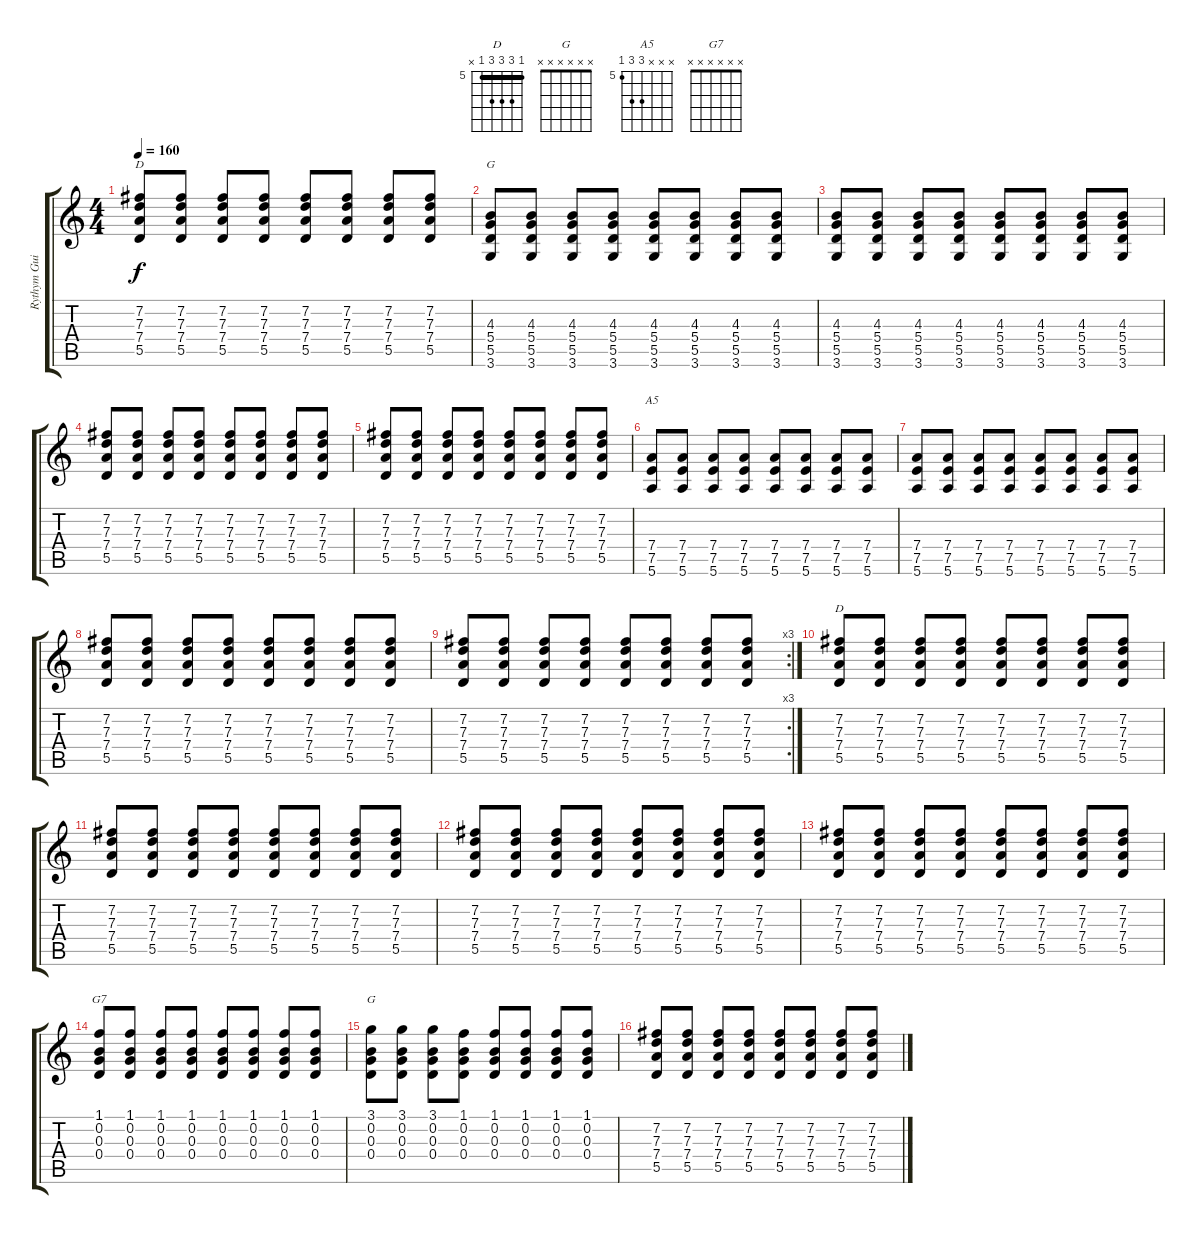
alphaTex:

\track ("Rythym Guitar" "Rythym Gui") {instrument electricguitarclean}
\staff {score tabs}
\tuning (E4 B3 G3 D3 A2 E2) {hide}
\chord ("D" x 7 7 7 5 x) {firstfret 5 barre 7}
\chord ("G" x x 4 5 5 3)
\chord ("A5" x x x 7 7 5) {firstfret 5}
\chord ("D" 5 7 7 7 5 x) {firstfret 5 barre 5}
\chord ("G7" x x x x x x)
\chord ("G" x x x x x x)
\ts (4 4)
\tempo 160
\clef g2
\ks c
(7.2 7.3 7.4 5.5).8{ch "D" dy f} (7.2 7.3 7.4 5.5).8 (7.2 7.3 7.4 5.5).8 (7.2 7.3 7.4 5.5).8 (7.2 7.3 7.4 5.5).8 (7.2 7.3 7.4 5.5).8 (7.2 7.3 7.4 5.5).8 (7.2 7.3 7.4 5.5).8 |
(4.3 5.4 5.5 3.6).8{ch "G"} (4.3 5.4 5.5 3.6).8 (4.3 5.4 5.5 3.6).8 (4.3 5.4 5.5 3.6).8 (4.3 5.4 5.5 3.6).8 (4.3 5.4 5.5 3.6).8 (4.3 5.4 5.5 3.6).8 (4.3 5.4 5.5 3.6).8 |
(4.3 5.4 5.5 3.6).8 (4.3 5.4 5.5 3.6).8 (4.3 5.4 5.5 3.6).8 (4.3 5.4 5.5 3.6).8 (4.3 5.4 5.5 3.6).8 (4.3 5.4 5.5 3.6).8 (4.3 5.4 5.5 3.6).8 (4.3 5.4 5.5 3.6).8 |
(7.2 7.3 7.4 5.5).8 (7.2 7.3 7.4 5.5).8 (7.2 7.3 7.4 5.5).8 (7.2 7.3 7.4 5.5).8 (7.2 7.3 7.4 5.5).8 (7.2 7.3 7.4 5.5).8 (7.2 7.3 7.4 5.5).8 (7.2 7.3 7.4 5.5).8 |
(7.2 7.3 7.4 5.5).8 (7.2 7.3 7.4 5.5).8 (7.2 7.3 7.4 5.5).8 (7.2 7.3 7.4 5.5).8 (7.2 7.3 7.4 5.5).8 (7.2 7.3 7.4 5.5).8 (7.2 7.3 7.4 5.5).8 (7.2 7.3 7.4 5.5).8 |
(7.4 7.5 5.6).8{ch "A5"} (7.4 7.5 5.6).8 (7.4 7.5 5.6).8 (7.4 7.5 5.6).8 (7.4 7.5 5.6).8 (7.4 7.5 5.6).8 (7.4 7.5 5.6).8 (7.4 7.5 5.6).8 |
(7.4 7.5 5.6).8 (7.4 7.5 5.6).8 (7.4 7.5 5.6).8 (7.4 7.5 5.6).8 (7.4 7.5 5.6).8 (7.4 7.5 5.6).8 (7.4 7.5 5.6).8 (7.4 7.5 5.6).8 |
(7.2 7.3 7.4 5.5).8 (7.2 7.3 7.4 5.5).8 (7.2 7.3 7.4 5.5).8 (7.2 7.3 7.4 5.5).8 (7.2 7.3 7.4 5.5).8 (7.2 7.3 7.4 5.5).8 (7.2 7.3 7.4 5.5).8 (7.2 7.3 7.4 5.5).8 |
\rc 3
(7.2 7.3 7.4 5.5).8 (7.2 7.3 7.4 5.5).8 (7.2 7.3 7.4 5.5).8 (7.2 7.3 7.4 5.5).8 (7.2 7.3 7.4 5.5).8 (7.2 7.3 7.4 5.5).8 (7.2 7.3 7.4 5.5).8 (7.2 7.3 7.4 5.5).8 |
(7.2 7.3 7.4 5.5).8{ch "D"} (7.2 7.3 7.4 5.5).8 (7.2 7.3 7.4 5.5).8 (7.2 7.3 7.4 5.5).8 (7.2 7.3 7.4 5.5).8 (7.2 7.3 7.4 5.5).8 (7.2 7.3 7.4 5.5).8 (7.2 7.3 7.4 5.5).8 |
(7.2 7.3 7.4 5.5).8 (7.2 7.3 7.4 5.5).8 (7.2 7.3 7.4 5.5).8 (7.2 7.3 7.4 5.5).8 (7.2 7.3 7.4 5.5).8 (7.2 7.3 7.4 5.5).8 (7.2 7.3 7.4 5.5).8 (7.2 7.3 7.4 5.5).8 |
(7.2 7.3 7.4 5.5).8 (7.2 7.3 7.4 5.5).8 (7.2 7.3 7.4 5.5).8 (7.2 7.3 7.4 5.5).8 (7.2 7.3 7.4 5.5).8 (7.2 7.3 7.4 5.5).8 (7.2 7.3 7.4 5.5).8 (7.2 7.3 7.4 5.5).8 |
(7.2 7.3 7.4 5.5).8 (7.2 7.3 7.4 5.5).8 (7.2 7.3 7.4 5.5).8 (7.2 7.3 7.4 5.5).8 (7.2 7.3 7.4 5.5).8 (7.2 7.3 7.4 5.5).8 (7.2 7.3 7.4 5.5).8 (7.2 7.3 7.4 5.5).8 |
(1.1 0.2 0.3 0.4).8{ch "G7"} (1.1 0.2 0.3 0.4).8 (1.1 0.2 0.3 0.4).8 (1.1 0.2 0.3 0.4).8 (1.1 0.2 0.3 0.4).8 (1.1 0.2 0.3 0.4).8 (1.1 0.2 0.3 0.4).8 (1.1 0.2 0.3 0.4).8 |
(3.1 0.2 0.3 0.4).8{ch "G"} (3.1 0.2 0.3 0.4).8 (3.1 0.2 0.3 0.4).8 (1.1 0.2 0.3 0.4).8 (1.1 0.2 0.3 0.4).8 (1.1 0.2 0.3 0.4).8 (1.1 0.2 0.3 0.4).8 (1.1 0.2 0.3 0.4).8 |
(7.2 7.3 7.4 5.5).8 (7.2 7.3 7.4 5.5).8 (7.2 7.3 7.4 5.5).8 (7.2 7.3 7.4 5.5).8 (7.2 7.3 7.4 5.5).8 (7.2 7.3 7.4 5.5).8 (7.2 7.3 7.4 5.5).8 (7.2 7.3 7.4 5.5).8
